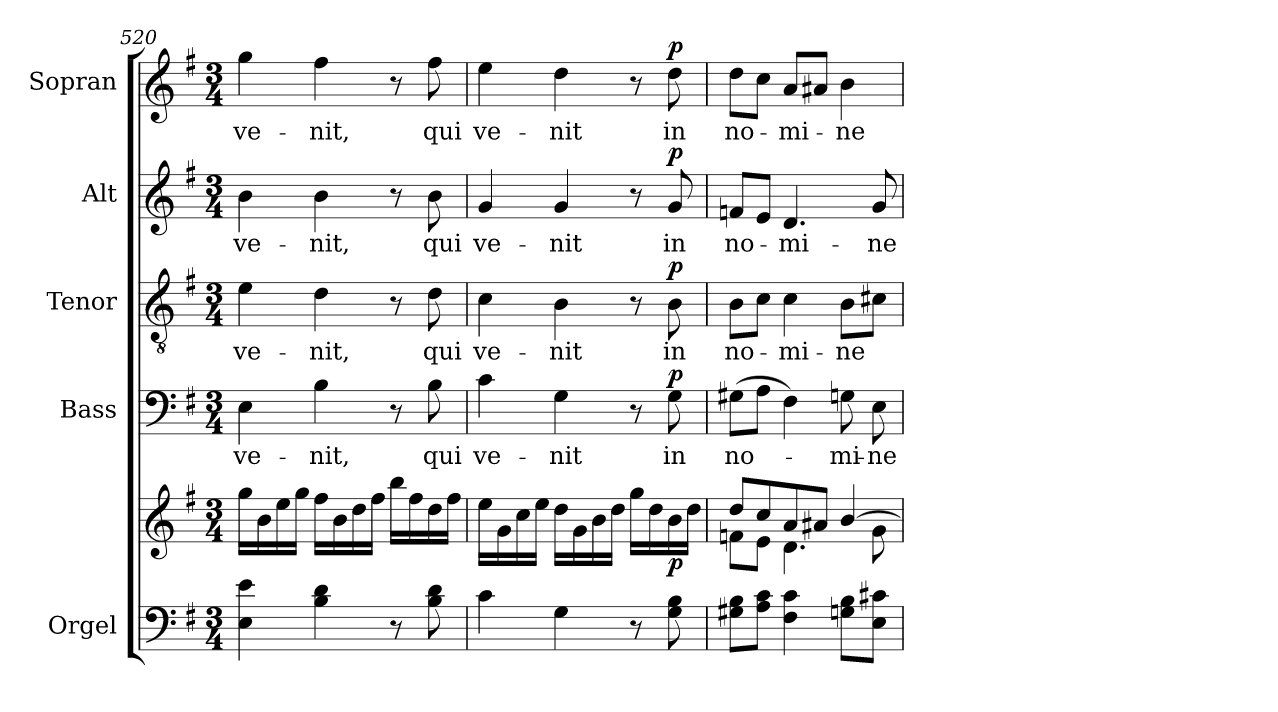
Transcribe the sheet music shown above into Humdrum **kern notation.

**kern	**kern	**dynam	**kern	**text	**dynam	**kern	**text	**dynam	**kern	**text	**dynam	**kern	**text	**dynam
*part5	*part5	*part5	*part4	*part4	*part4	*part3	*part3	*part3	*part2	*part2	*part2	*part1	*part1	*part1
*staff6	*staff5	*staff5/6	*staff4	*staff4	*staff4	*staff3	*staff3	*staff3	*staff2	*staff2	*staff2	*staff1	*staff1	*staff1
*I"Orgel	*	*	*I"Bass	*	*	*I"Tenor	*	*	*I"Alt	*	*	*I"Sopran	*	*
*I'Org.	*	*	*I'B	*	*	*I'T	*	*	*I'A	*	*	*I'S	*	*
*clefF4	*clefG2	*	*clefF4	*	*	*clefGv2	*	*	*clefG2	*	*	*clefG2	*	*
*k[f#]	*k[f#]	*	*k[f#]	*	*	*k[f#]	*	*	*k[f#]	*	*	*k[f#]	*	*
*G:	*G:	*	*G:	*	*	*G:	*	*	*G:	*	*	*G:	*	*
*M3/4	*M3/4	*	*M3/4	*	*	*M3/4	*	*	*M3/4	*	*	*M3/4	*	*
=520	=520	=520	=520	=520	=520	=520	=520	=520	=520	=520	=520	=520	=520	=520
!	!	!	!	!LO:LY:b	!	!	!LO:LY:b	!	!	!LO:LY:b	!	!	!LO:LY:b	!
4E\ 4e\	16gg\LL	.	4E\	ve-	.	4e\	ve-	.	4b\	ve-	.	4gg\	ve-	.
.	16b\	.	.	.	.	.	.	.	.	.	.	.	.	.
.	16ee\	.	.	.	.	.	.	.	.	.	.	.	.	.
.	16gg\JJ	.	.	.	.	.	.	.	.	.	.	.	.	.
!	!	!	!	!LO:LY:b	!	!	!LO:LY:b	!	!	!LO:LY:b	!	!	!LO:LY:b	!
4B\ 4d\	16ff#\LL	.	4B\	-nit,	.	4d\	-nit,	.	4b\	-nit,	.	4ff#\	-nit,	.
.	16b\	.	.	.	.	.	.	.	.	.	.	.	.	.
.	16dd\	.	.	.	.	.	.	.	.	.	.	.	.	.
.	16ff#\JJ	.	.	.	.	.	.	.	.	.	.	.	.	.
8r	16bb\LL	.	8r	.	.	8r	.	.	8r	.	.	8r	.	.
.	16ff#\	.	.	.	.	.	.	.	.	.	.	.	.	.
!	!	!	!	!LO:LY:b	!	!	!LO:LY:b	!	!	!LO:LY:b	!	!	!LO:LY:b	!
8B\ 8d\	16dd\	.	8B\	qui	.	8d\	qui	.	8b\	qui	.	8ff#\	qui	.
.	16ff#\JJ	.	.	.	.	.	.	.	.	.	.	.	.	.
=521	=521	=521	=521	=521	=521	=521	=521	=521	=521	=521	=521	=521	=521	=521
!	!	!	!	!LO:LY:b	!	!	!LO:LY:b	!	!	!LO:LY:b	!	!	!LO:LY:b	!
4c\	16ee\LL	.	4c\	ve-	.	4c\	ve-	.	4g/	ve-	.	4ee\	ve-	.
.	16g\	.	.	.	.	.	.	.	.	.	.	.	.	.
.	16cc\	.	.	.	.	.	.	.	.	.	.	.	.	.
.	16ee\JJ	.	.	.	.	.	.	.	.	.	.	.	.	.
!	!	!	!	!LO:LY:b	!	!	!LO:LY:b	!	!	!LO:LY:b	!	!	!LO:LY:b	!
4G\	16dd\LL	.	4G\	-nit	.	4B\	-nit	.	4g/	-nit	.	4dd\	-nit	.
.	16g\	.	.	.	.	.	.	.	.	.	.	.	.	.
.	16b\	.	.	.	.	.	.	.	.	.	.	.	.	.
.	16dd\JJ	.	.	.	.	.	.	.	.	.	.	.	.	.
8r	16gg\LL	.	8r	.	.	8r	.	.	8r	.	.	8r	.	.
.	16dd\	.	.	.	.	.	.	.	.	.	.	.	.	.
!	!	!LO:DY:b	!	!LO:LY:b	!LO:DY:a	!	!LO:LY:b	!LO:DY:a	!	!LO:LY:b	!LO:DY:a	!	!LO:LY:b	!LO:DY:a
8G\ 8B\	16b\	p	8G\	in	p	8B\	in	p	8g/	in	p	8dd\	in	p
.	16dd\JJ	.	.	.	.	.	.	.	.	.	.	.	.	.
=522	=522	=522	=522	=522	=522	=522	=522	=522	=522	=522	=522	=522	=522	=522
*	*^	*	*	*	*	*	*	*	*	*	*	*	*	*
!	!	!	!	!	!LO:LY:b	!	!	!LO:LY:b	!	!	!LO:LY:b	!	!	!LO:LY:b	!
8G#X\ 8B\L	8dd/L	8fn\L	.	(>8G#X\L	no-	.	8B\L	no-	.	8fn/L	no-	.	8dd\L	no-	.
8A\ 8c\J	8cc/	8e\J	.	8A\J	.	.	8c\J	.	.	8e/J	.	.	8cc\J	.	.
!	!	!	!	!	!	!	!	!LO:LY:b	!	!	!LO:LY:b	!	!	!LO:LY:b	!
4F#\ 4c\	8a/	4.d\	.	4F#\)	.	.	4c\	-mi-	.	4.d/	-mi-	.	8a/L	-mi-	.
.	8a#X/J	.	.	.	.	.	.	.	.	.	.	.	8a#X/J	.	.
!	!	!	!	!	!LO:LY:b	!	!	!LO:LY:b	!	!	!	!	!	!LO:LY:b	!
8Gn\ 8B\L	[>4b/	.	.	8Gn\	-mi-	.	8B\L	-ne	.	.	.	.	4b\	-ne	.
!	!	!	!	!	!LO:LY:b	!	!	!	!	!	!LO:LY:b	!	!	!	!
8E\ 8c#X\J	.	8g\	.	8E\	-ne	.	8c#X\J	.	.	8g/	-ne	.	.	.	.
*	*v	*v	*	*	*	*	*	*	*	*	*	*	*	*	*
=	=	=	=	=	=	=	=	=	=	=	=	=	=	=
*-	*-	*-	*-	*-	*-	*-	*-	*-	*-	*-	*-	*-	*-	*-
